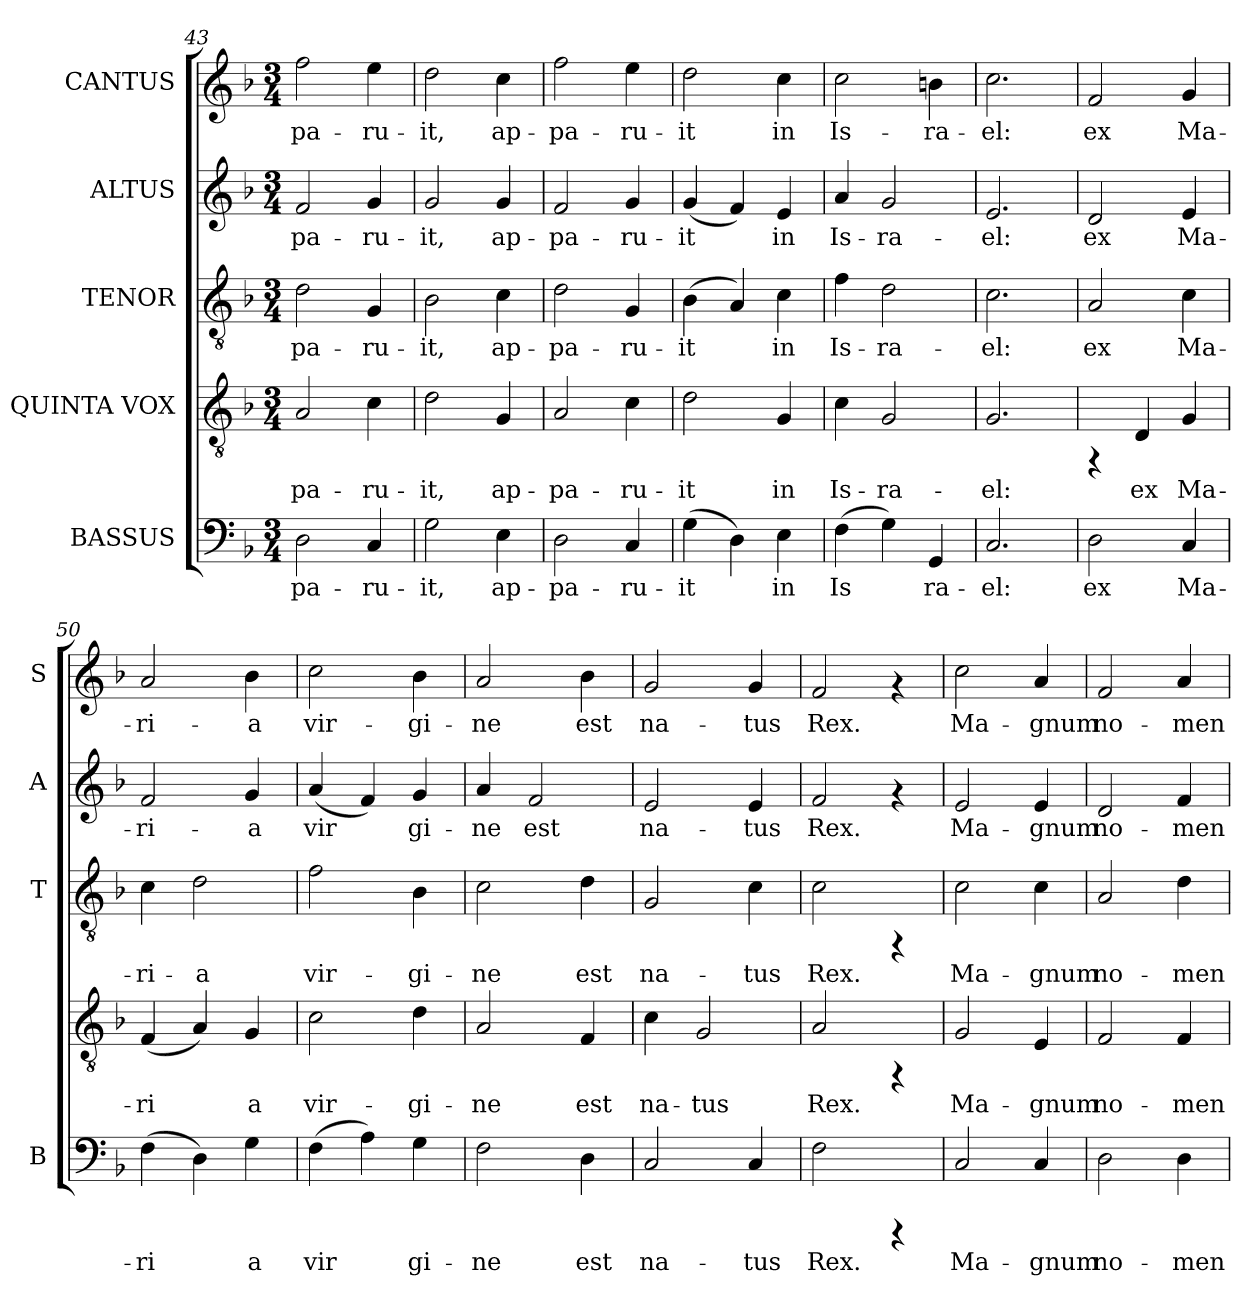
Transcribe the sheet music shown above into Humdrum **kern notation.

**kern	**text	**kern	**text	**kern	**text	**kern	**text	**kern	**text
*part5	*part5	*part4	*part4	*part3	*part3	*part2	*part2	*part1	*part1
*staff5	*staff5	*staff4	*staff4	*staff3	*staff3	*staff2	*staff2	*staff1	*staff1
*I"BASSUS	*	*I"QUINTA VOX	*	*I"TENOR	*	*I"ALTUS	*	*I"CANTUS	*
*I'B	*	*	*	*I'T	*	*I'A	*	*I'S	*
*clefF4	*	*clefGv2	*	*clefGv2	*	*clefG2	*	*clefG2	*
*k[b-]	*	*k[b-]	*	*k[b-]	*	*k[b-]	*	*k[b-]	*
*F:	*	*F:	*	*F:	*	*F:	*	*F:	*
*M3/4	*	*M3/4	*	*M3/4	*	*M3/4	*	*M3/4	*
=43	=43	=43	=43	=43	=43	=43	=43	=43	=43
!	!LO:LY:b:rj	!	!LO:LY:b:rj	!	!LO:LY:b:rj	!	!LO:LY:b:rj	!	!LO:LY:b:rj
2D\	-pa-	2A/	-pa-	2d\	-pa-	2f/	-pa-	2ff\	-pa-
!	!LO:LY:b:rj	!	!LO:LY:b:rj	!	!LO:LY:b:rj	!	!LO:LY:b:rj	!	!LO:LY:b:rj
4C/	-ru-	4c\	-ru-	4G/	-ru-	4g/	-ru-	4ee\	-ru-
=44	=44	=44	=44	=44	=44	=44	=44	=44	=44
!	!LO:LY:b:rj	!	!LO:LY:b:rj	!	!LO:LY:b:rj	!	!LO:LY:b:rj	!	!LO:LY:b:rj
2G\	-it,	2d\	-it,	2B-\	-it,	2g/	-it,	2dd\	-it,
!	!LO:LY:b:rj	!	!LO:LY:b:rj	!	!LO:LY:b:rj	!	!LO:LY:b:rj	!	!LO:LY:b:rj
4E\	ap-	4G/	ap-	4c\	ap-	4g/	ap-	4cc\	ap-
=45	=45	=45	=45	=45	=45	=45	=45	=45	=45
!	!LO:LY:b:rj	!	!LO:LY:b:rj	!	!LO:LY:b:rj	!	!LO:LY:b:rj	!	!LO:LY:b:rj
2D\	-pa-	2A/	-pa-	2d\	-pa-	2f/	-pa-	2ff\	-pa-
!	!LO:LY:b:rj	!	!LO:LY:b:rj	!	!LO:LY:b:rj	!	!LO:LY:b:rj	!	!LO:LY:b:rj
4C/	-ru-	4c\	-ru-	4G/	-ru-	4g/	-ru-	4ee\	-ru-
=46	=46	=46	=46	=46	=46	=46	=46	=46	=46
!	!LO:LY:b:rj	!	!LO:LY:b:rj	!	!LO:LY:b:rj	!	!LO:LY:b:rj	!	!LO:LY:b:rj
(>4G\	-it	2d\	-it	(>4B-\	-it	(<4g/	-it	2dd\	-it
!	!LO:LY:b:rj	!	!	!	!LO:LY:b:rj	!	!LO:LY:b:rj	!	!
4D\)	.	.	.	4A/)	.	4f/)	.	.	.
!	!LO:LY:b:rj	!	!LO:LY:b:rj	!	!LO:LY:b:rj	!	!LO:LY:b:rj	!	!LO:LY:b:rj
4E\	in	4G/	in	4c\	in	4e/	in	4cc\	in
=47	=47	=47	=47	=47	=47	=47	=47	=47	=47
!	!LO:LY:b:rj	!	!LO:LY:b:rj	!	!LO:LY:b:rj	!	!LO:LY:b:rj	!	!LO:LY:b:rj
(>4F\	Is-	4c\	Is-	4f\	Is-	4a/	Is-	2cc\	Is-
!	!LO:LY:b:rj	!	!LO:LY:b:rj	!	!LO:LY:b:rj	!	!LO:LY:b:rj	!	!
4G\)	--	2G/	-ra-	2d\	-ra-	2g/	-ra-	.	.
!	!LO:LY:b:rj	!	!	!	!	!	!	!	!LO:LY:b:rj
4GG/	-ra-	.	.	.	.	.	.	4bn\	-ra-
!!LO:LB:g=z
=48	=48	=48	=48	=48	=48	=48	=48	=48	=48
!	!LO:LY:b:rj	!	!LO:LY:b:rj	!	!LO:LY:b:rj	!	!LO:LY:b:rj	!	!LO:LY:b:rj
2.C/	-el:	2.G/	-el:	2.c\	-el:	2.e/	-el:	2.cc\	-el:
=49	=49	=49	=49	=49	=49	=49	=49	=49	=49
!	!LO:LY:b:rj	!	!	!	!LO:LY:b:rj	!	!LO:LY:b:rj	!	!LO:LY:b:rj
2D\	ex	4rFF	.	2A/	ex	2d/	ex	2f/	ex
!	!	!	!LO:LY:b:rj	!	!	!	!	!	!
.	.	4D/	ex	.	.	.	.	.	.
!	!LO:LY:b:rj	!	!LO:LY:b:rj	!	!LO:LY:b:rj	!	!LO:LY:b:rj	!	!LO:LY:b:rj
4C/	Ma-	4G/	Ma-	4c\	Ma-	4e/	Ma-	4g/	Ma-
=50	=50	=50	=50	=50	=50	=50	=50	=50	=50
!	!LO:LY:b:rj	!	!LO:LY:b:rj	!	!LO:LY:b:rj	!	!LO:LY:b:rj	!	!LO:LY:b:rj
(>4F\	-ri-	(<4F/	-ri-	4c\	-ri-	2f/	-ri-	2a/	-ri-
!	!LO:LY:b:rj	!	!LO:LY:b:rj	!	!LO:LY:b:rj	!	!	!	!
4D\)	--	4A/)	--	2d\	-a	.	.	.	.
!	!LO:LY:b:rj	!	!LO:LY:b:rj	!	!	!	!LO:LY:b:rj	!	!LO:LY:b:rj
4G\	-a	4G/	-a	.	.	4g/	-a	4b-\	-a
=51	=51	=51	=51	=51	=51	=51	=51	=51	=51
!	!LO:LY:b:rj	!	!LO:LY:b:rj	!	!LO:LY:b:rj	!	!LO:LY:b:rj	!	!LO:LY:b:rj
(>4F\	vir-	2c\	vir-	2f\	vir-	(<4a/	vir-	2cc\	vir-
!	!LO:LY:b:rj	!	!	!	!	!	!LO:LY:b:rj	!	!
4A\)	--	.	.	.	.	4f/)	--	.	.
!	!LO:LY:b:rj	!	!LO:LY:b:rj	!	!LO:LY:b:rj	!	!LO:LY:b:rj	!	!LO:LY:b:rj
4G\	-gi-	4d\	-gi-	4B-\	-gi-	4g/	-gi-	4b-\	-gi-
=52	=52	=52	=52	=52	=52	=52	=52	=52	=52
!	!LO:LY:b:rj	!	!LO:LY:b:rj	!	!LO:LY:b:rj	!	!LO:LY:b:rj	!	!LO:LY:b:rj
2F\	-ne	2A/	-ne	2c\	-ne	4a/	-ne	2a/	-ne
!	!	!	!	!	!	!	!LO:LY:b:rj	!	!
.	.	.	.	.	.	2f/	est	.	.
!	!LO:LY:b:rj	!	!LO:LY:b:rj	!	!LO:LY:b:rj	!	!	!	!LO:LY:b:rj
4D\	est	4F/	est	4d\	est	.	.	4b-\	est
=53	=53	=53	=53	=53	=53	=53	=53	=53	=53
!	!LO:LY:b:rj	!	!LO:LY:b:rj	!	!LO:LY:b:rj	!	!LO:LY:b:rj	!	!LO:LY:b:rj
2C/	na-	4c\	na-	2G/	na-	2e/	na-	2g/	na-
!	!	!	!LO:LY:b:rj	!	!	!	!	!	!
.	.	2G/	-tus	.	.	.	.	.	.
!	!LO:LY:b:rj	!	!	!	!LO:LY:b:rj	!	!LO:LY:b:rj	!	!LO:LY:b:rj
4C/	-tus	.	.	4c\	-tus	4e/	-tus	4g/	-tus
=54	=54	=54	=54	=54	=54	=54	=54	=54	=54
!	!LO:LY:b:rj	!	!LO:LY:b:rj	!	!LO:LY:b:rj	!	!LO:LY:b:rj	!	!LO:LY:b:rj
2F\	Rex.	2A/	Rex.	2c\	Rex.	2f/	Rex.	2f/	Rex.
4rCCC	.	4rFF	.	4rFF	.	4rf	.	4rf	.
=55	=55	=55	=55	=55	=55	=55	=55	=55	=55
!	!LO:LY:b:rj	!	!LO:LY:b:rj	!	!LO:LY:b:rj	!	!LO:LY:b:rj	!	!LO:LY:b:rj
2C/	Ma-	2G/	Ma-	2c\	Ma-	2e/	Ma-	2cc\	Ma-
!	!LO:LY:b:rj	!	!LO:LY:b:rj	!	!LO:LY:b:rj	!	!LO:LY:b:rj	!	!LO:LY:b:rj
4C/	-gnum	4E/	-gnum	4c\	-gnum	4e/	-gnum	4a/	-gnum
=56	=56	=56	=56	=56	=56	=56	=56	=56	=56
!	!LO:LY:b:rj	!	!LO:LY:b:rj	!	!LO:LY:b:rj	!	!LO:LY:b:rj	!	!LO:LY:b:rj
2D\	no-	2F/	no-	2A/	no-	2d/	no-	2f/	no-
!	!LO:LY:b:rj	!	!LO:LY:b:rj	!	!LO:LY:b:rj	!	!LO:LY:b:rj	!	!LO:LY:b:rj
4D\	-men	4F/	-men	4d\	-men	4f/	-men	4a/	-men
=	=	=	=	=	=	=	=	=	=
*-	*-	*-	*-	*-	*-	*-	*-	*-	*-
